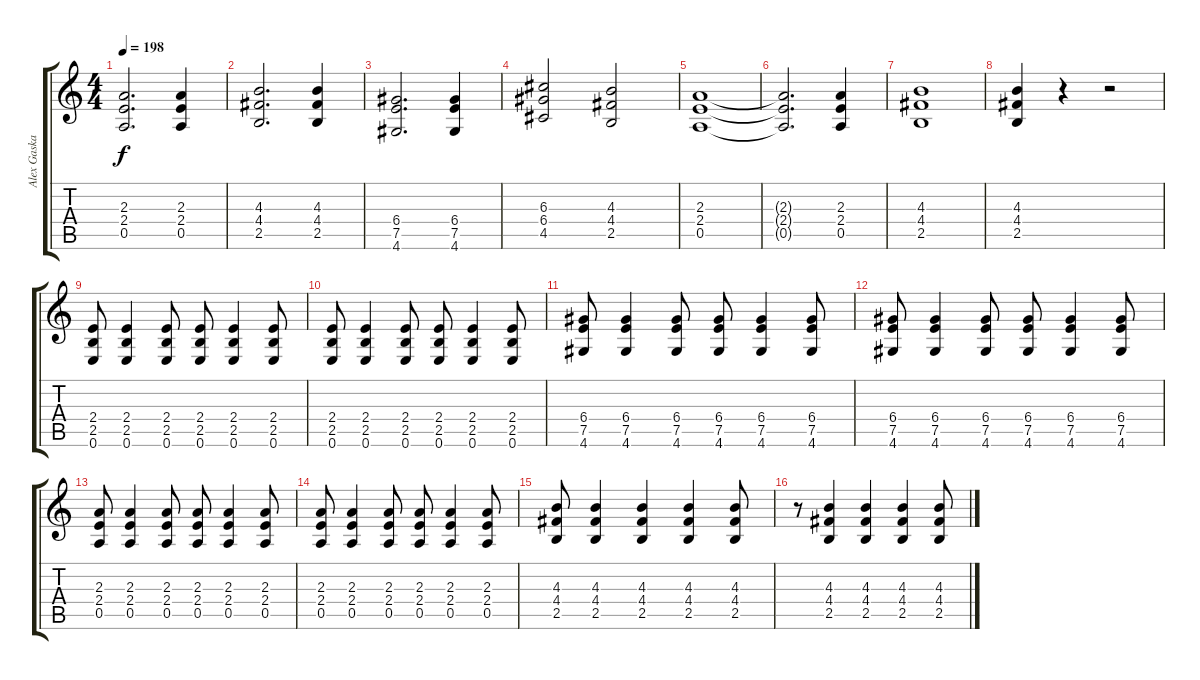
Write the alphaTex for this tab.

\track ("Alex Gaskarth (Rhythm Guitar)" "Alex Gaska") {instrument distortionguitar}
\staff {score tabs}
\tuning (E4 B3 G3 D3 A2 E2) {hide}
\ts (4 4)
\tempo 198
\clef g2
\ks c
(2.3 2.4 0.5).2{d dy f} (2.3 2.4 0.5).4 |
(4.3 4.4 2.5).2{d} (4.3 4.4 2.5).4 |
(6.4 7.5 4.6).2{d} (6.4 7.5 4.6).4 |
(6.3 6.4 4.5).2 (4.3 4.4 2.5).2 |
(2.3 2.4 0.5).1 |
(2.3{t} 2.4{t} 0.5{t}).2{d} (2.3 2.4 0.5).4 |
(4.3 4.4 2.5).1 |
(4.3 4.4 2.5).4 r.4 r.2 |
(2.4 2.5 0.6).8 (2.4 2.5 0.6).4 (2.4 2.5 0.6).8 (2.4 2.5 0.6).8 (2.4 2.5 0.6).4 (2.4 2.5 0.6).8 |
(2.4 2.5 0.6).8 (2.4 2.5 0.6).4 (2.4 2.5 0.6).8 (2.4 2.5 0.6).8 (2.4 2.5 0.6).4 (2.4 2.5 0.6).8 |
(6.4 7.5 4.6).8 (6.4 7.5 4.6).4 (6.4 7.5 4.6).8 (6.4 7.5 4.6).8 (6.4 7.5 4.6).4 (6.4 7.5 4.6).8 |
(6.4 7.5 4.6).8 (6.4 7.5 4.6).4 (6.4 7.5 4.6).8 (6.4 7.5 4.6).8 (6.4 7.5 4.6).4 (6.4 7.5 4.6).8 |
(2.3 2.4 0.5).8 (2.3 2.4 0.5).4 (2.3 2.4 0.5).8 (2.3 2.4 0.5).8 (2.3 2.4 0.5).4 (2.3 2.4 0.5).8 |
(2.3 2.4 0.5).8 (2.3 2.4 0.5).4 (2.3 2.4 0.5).8 (2.3 2.4 0.5).8 (2.3 2.4 0.5).4 (2.3 2.4 0.5).8 |
(4.3 4.4 2.5).8 (4.3 4.4 2.5).4 (4.3 4.4 2.5).4 (4.3 4.4 2.5).4 (4.3 4.4 2.5).8 |
r.8 (4.3 4.4 2.5).4 (4.3 4.4 2.5).4 (4.3 4.4 2.5).4 (4.3 4.4 2.5).8
